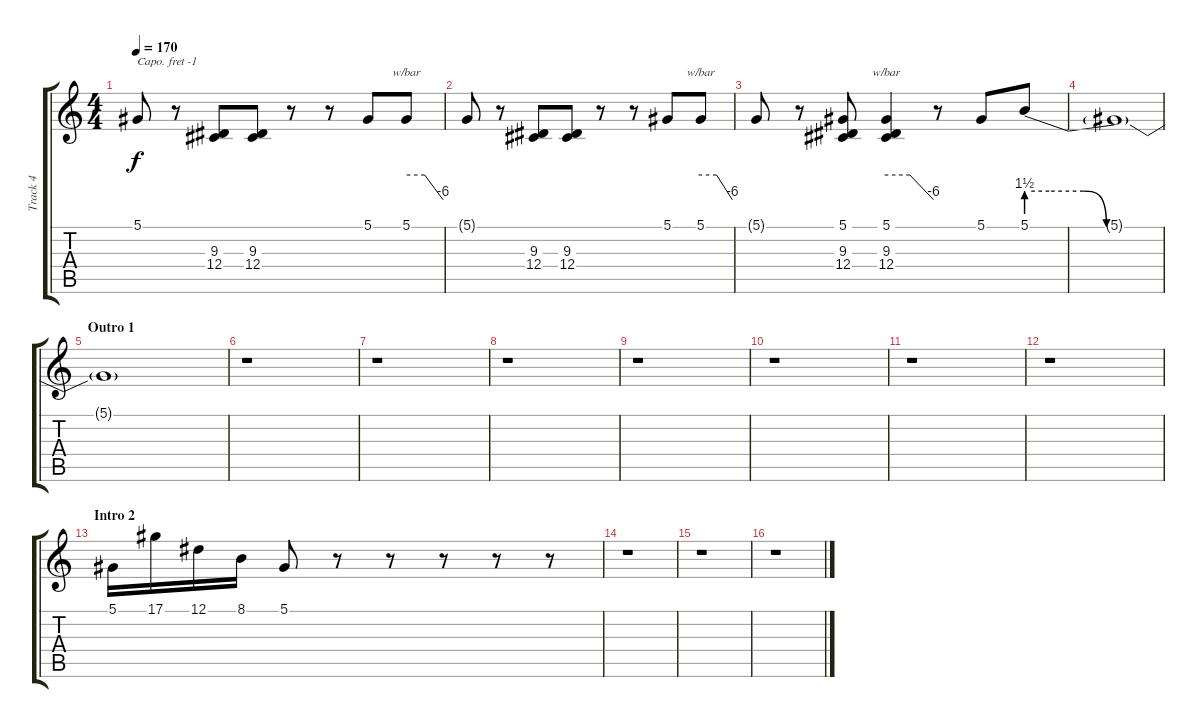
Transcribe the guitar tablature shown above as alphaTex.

\track ("Track 4" "Track 4") {instrument altosax}
\staff {score tabs}
\capo -1
\tuning (E4 B3 G3 D3 A2 E2) {hide}
\ts (4 4)
\tempo 170
\clef g2
\ks c
5.1{t}.8{dy f} r.8 (9.3 12.4).8 (9.3 12.4).8 r.8 r.8 5.1.8 5.1.8{tbe (custom default 0 0 30 0 60 -24)} |
5.1{t}.8 r.8 (9.3 12.4).8 (9.3 12.4).8 r.8 r.8 5.1.8 5.1.8{tbe (custom default 0 0 30 0 60 -24)} |
5.1{t}.8 r.8 (5.1 9.3 12.4).8 (5.1 9.3 12.4).4{tbe (custom default 0 0 30 0 60 -24)} r.8 5.1.8 5.1{be (custom 0 6 10 6 25 6 35 0 60 0)}.8 |
5.1{t}.1 |
\section ("" "Outro 1")
5.1{t}.1 |
r.1 |
r.1 |
r.1 |
r.1 |
r.1 |
r.1 |
r.1 |
\section ("" "Intro 2")
5.1.16 17.1.16 12.1.16 8.1.16 5.1.8 r.8 r.8 r.8 r.8 r.8 |
r.1 |
r.1 |
r.1
